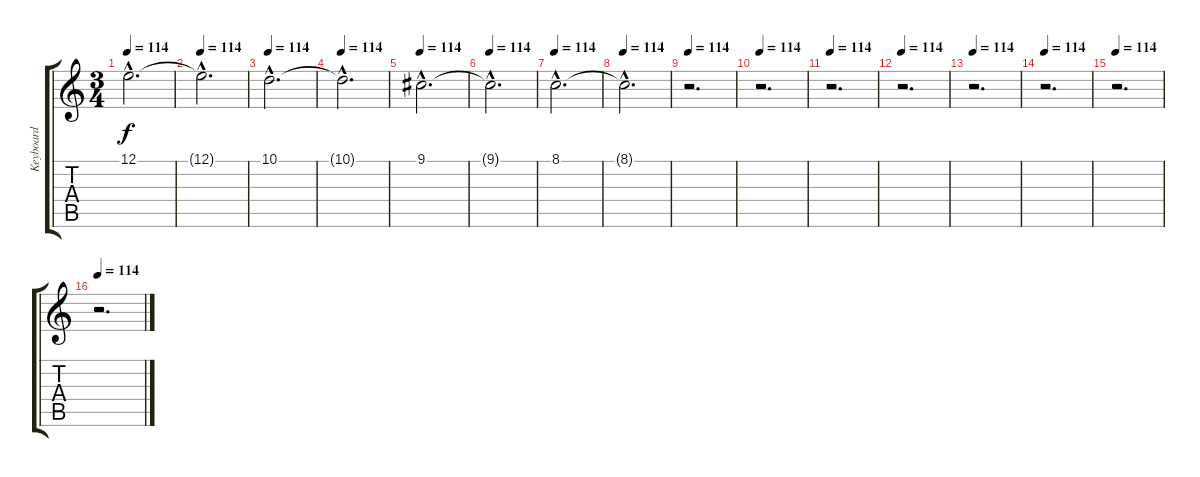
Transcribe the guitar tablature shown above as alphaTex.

\track ("Keyboard" "Keyboard") {instrument stringensemble1}
\staff {score tabs}
\tuning (E4 B3 G3 D3 A2 D2) {hide}
\ts (3 4)
\tempo 114
\clef g2
\ks c
12.1{hac}.2{d dy f volume 11 instrument stringensemble1} |
\tempo 114
12.1{hac t}.2{d} |
\tempo 114
10.1{hac}.2{d volume 11} |
\tempo 114
10.1{hac t}.2{d} |
\tempo 114
9.1{hac}.2{d volume 11} |
\tempo 114
9.1{hac t}.2{d} |
\tempo 114
8.1{hac}.2{d volume 11} |
\tempo 114
8.1{hac t}.2{d} |
\tempo 114
r.2{d} |
\tempo 114
r.2{d} |
\tempo 114
r.2{d} |
\tempo 114
r.2{d} |
\tempo 114
r.2{d} |
\tempo 114
r.2{d} |
\tempo 114
r.2{d} |
\tempo 114
r.2{d}
